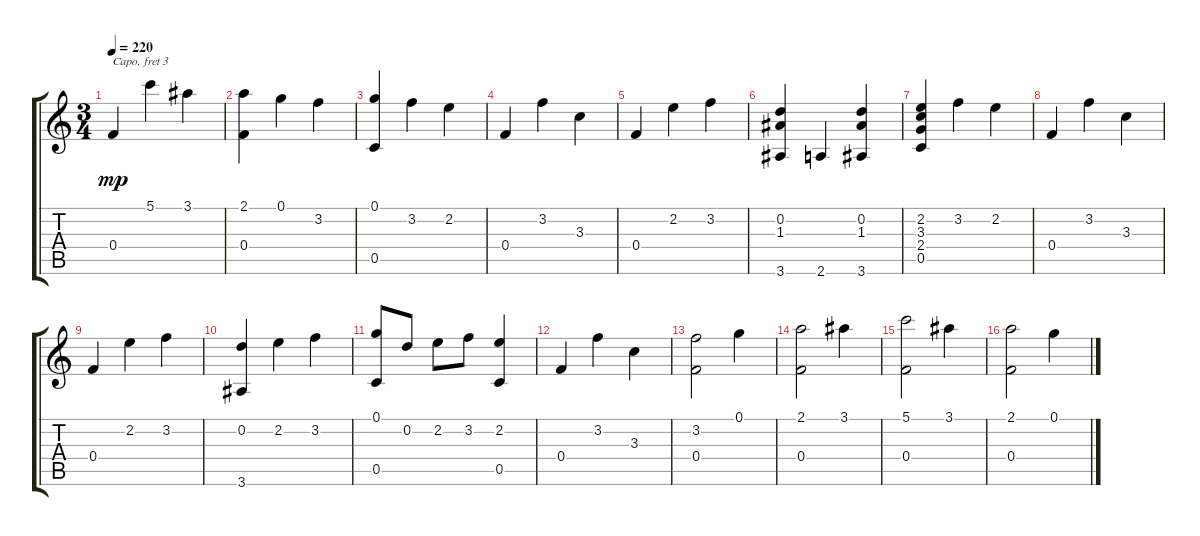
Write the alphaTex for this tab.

\track "" {instrument acousticguitarsteel}
\staff {score tabs}
\capo 3
\tuning (E4 B3 Gb3 D3 A2 E2) {hide}
\ts (3 4)
\tempo 220
\clef g2
\ks c
0.4.4{dy mp} 5.1.4 3.1.4 |
(2.1 0.4).4 0.1.4 3.2.4 |
(0.1 0.5).4 3.2.4 2.2.4 |
0.4.4 3.2.4 3.3.4 |
0.4.4 2.2.4 3.2.4 |
(0.2 1.3 3.6).4 2.6.4 (0.2 1.3 3.6).4 |
(2.2 3.3 2.4 0.5).4 3.2.4 2.2.4 |
0.4.4 3.2.4 3.3.4 |
0.4.4 2.2.4 3.2.4 |
(0.2 3.6).4 2.2.4 3.2.4 |
(0.1 0.5).8 0.2.8 2.2.8 3.2.8 (2.2 0.5).4 |
0.4.4 3.2.4 3.3.4 |
(3.2 0.4).2 0.1.4 |
(2.1 0.4).2 3.1.4 |
(5.1 0.4).2 3.1.4 |
(2.1 0.4).2 0.1.4
